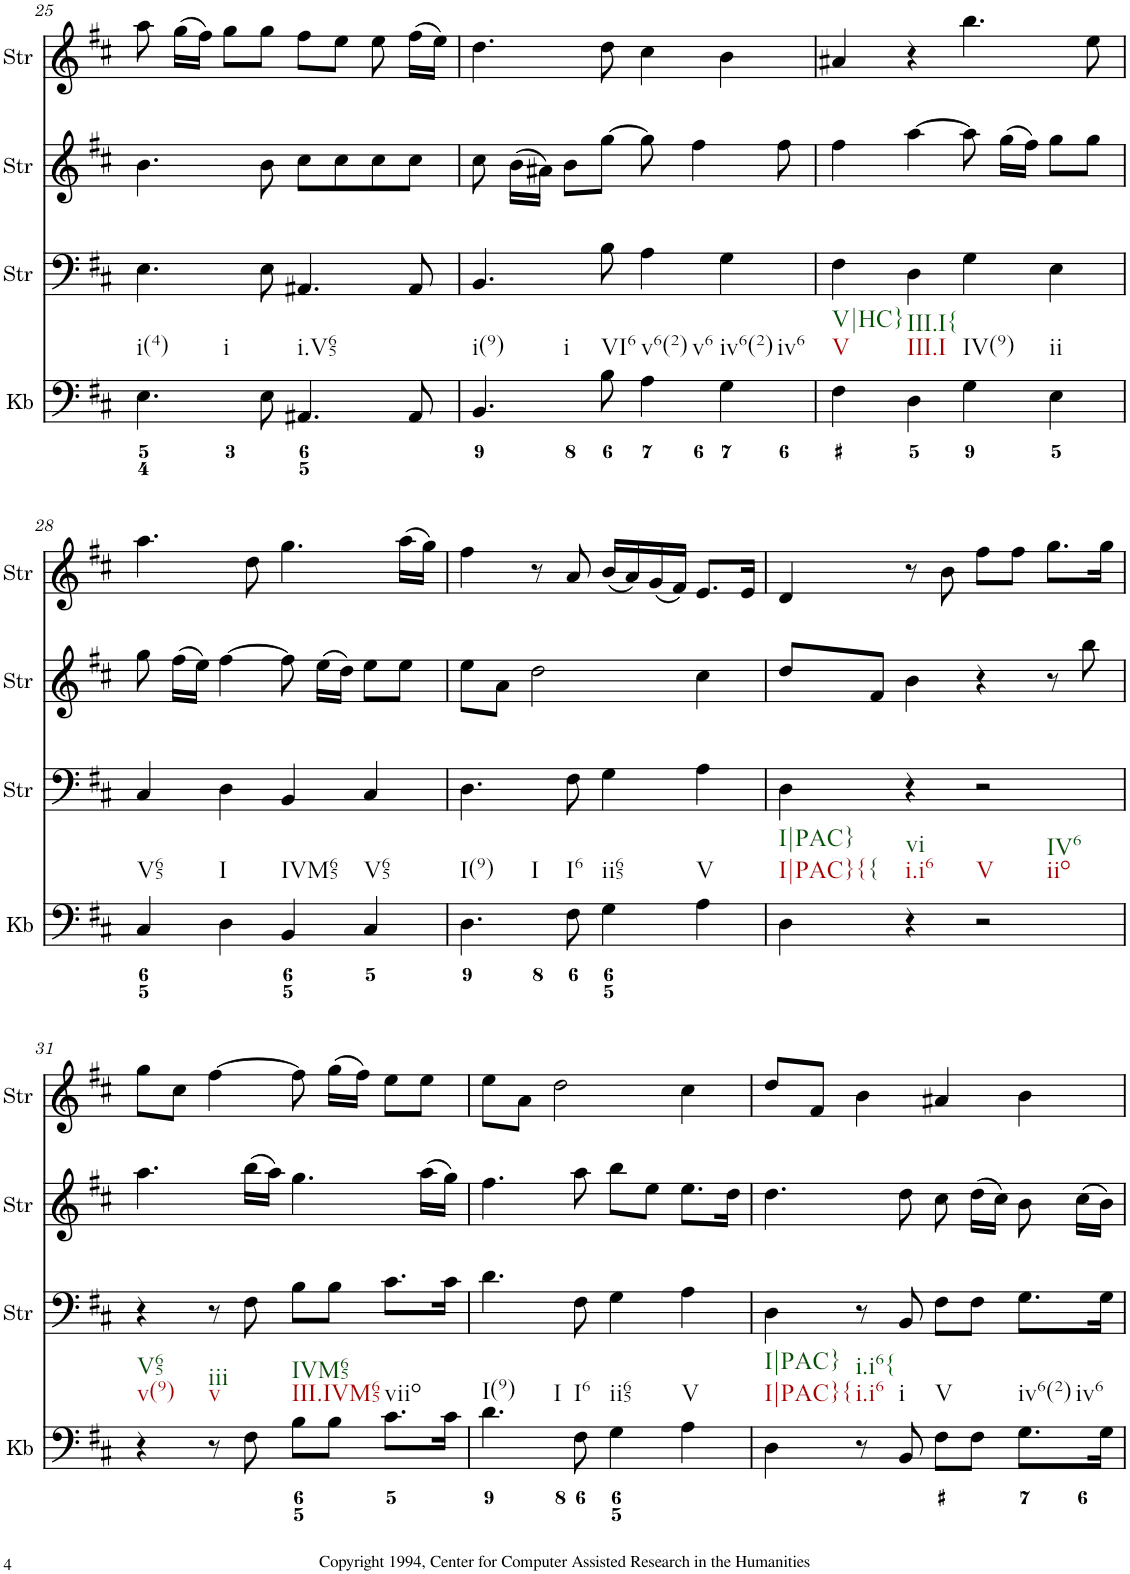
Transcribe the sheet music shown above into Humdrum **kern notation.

**kern	**kern	**kern	**kern
*part4	*part3	*part2	*part1
*staff4	*staff3	*staff2	*staff1
*I"Keyboard	*I"StringInstrument	*I"StringInstrument	*I"StringInstrument
*I'Kb	*I'Str	*I'Str	*I'Str
!!LO:PB:g=z
*clefF4	*clefF4	*clefG2	*clefG2
*k[f#c#]	*k[f#c#]	*k[f#c#]	*k[f#c#]
*M4/4	*M4/4	*M4/4	*M4/4
=25	=25	=25	=25
!LO:TX:b:t=i(4)	!	!	!
!LO:TX:b:t=i	!	!	!
4.E\	4.E\	4.b\	8aa\
.	.	.	(16gg\LL
.	.	.	16ff#\JJ)
.	.	.	8gg\L
8E\	8E\	8b\	8gg\J
!LO:TX:b:t=i.V65	!	!	!
4.AA#X/	4.AA#X/	8cc#\L	8ff#\L
.	.	8cc#\	8ee\J
.	.	8cc#\	8ee\
8AA#/	8AA#/	8cc#\J	(16ff#\LL
.	.	.	16ee\JJ)
=26	=26	=26	=26
!LO:TX:b:t=i(9)	!	!	!
!LO:TX:b:t=i	!	!	!
4.BB/	4.BB/	8cc#\	4.dd\
.	.	(16b\LL	.
.	.	16a#X\JJ)	.
.	.	8b\L	.
!LO:TX:b:t=VI6	!	!	!
8B\	8B\	[8gg\J	8dd\
!LO:TX:b:t=v6(2)	!	!	!
!LO:TX:b:t=v6	!	!	!
4A\	4A\	8gg\]	4cc#\
.	.	4ff#\	.
!LO:TX:b:t=iv6(2)	!	!	!
!LO:TX:b:t=iv6	!	!	!
4G\	4G\	.	4b\
.	.	8ff#\	.
=27	=27	=27	=27
!LO:TX:b:t=V	!	!	!
!LO:TX:b:t=V|HC}	!	!	!
4F#\	4F#\	4ff#\	4a#X/
!LO:TX:b:t=III.I	!	!	!
!LO:TX:b:t=III.I{	!	!	!
4D\	4D\	[4aa\	4r
!LO:TX:b:t=IV(9)	!	!	!
4G\	4G\	8aa\]	4.bb\
.	.	(16gg\LL	.
.	.	16ff#\JJ)	.
!LO:TX:b:t=ii	!	!	!
4E\	4E\	8gg\L	.
.	.	8gg\J	8ee\
!!LO:LB:g=z
=28	=28	=28	=28
!LO:TX:b:t=V65	!	!	!
4C#/	4C#/	8gg\	4.aa\
.	.	(16ff#\LL	.
.	.	16ee\JJ)	.
!LO:TX:b:t=I	!	!	!
4D\	4D\	[4ff#\	.
.	.	.	8dd\
!LO:TX:b:t=IVM65	!	!	!
4BB/	4BB/	8ff#\]	4.gg\
.	.	(16ee\LL	.
.	.	16dd\JJ)	.
!LO:TX:b:t=V65	!	!	!
4C#/	4C#/	8ee\L	.
.	.	8ee\J	(16aa\LL
.	.	.	16gg\JJ)
=29	=29	=29	=29
!LO:TX:b:t=I(9)	!	!	!
!LO:TX:b:t=I	!	!	!
4.D\	4.D\	8ee\L	4ff#\
.	.	8a\J	.
.	.	2dd\	8r
!LO:TX:b:t=I6	!	!	!
8F#\	8F#\	.	8a/
!LO:TX:b:t=ii65	!	!	!
4G\	4G\	.	(16b/LL
.	.	.	16a/)
.	.	.	(16g/
.	.	.	16f#/JJ)
!LO:TX:b:t=V	!	!	!
4A\	4A\	4cc#\	8.e/L
.	.	.	16e/Jk
=30	=30	=30	=30
!LO:TX:b:t=I|PAC}{	!	!	!
!LO:TX:b:t=I|PAC}	!	!	!
!LO:TX:b:t={	!	!	!
4D\	4D\	8dd/L	4d/
.	.	8f#/J	.
!LO:TX:b:t=i.i6	!	!	!
!LO:TX:b:t=vi	!	!	!
4r	4r	4b\	8r
.	.	.	8b\
!LO:TX:b:t=V	!	!	!
!LO:TX:b:t=iio	!	!	!
!LO:TX:b:t=IV6	!	!	!
2r	2r	4r	8ff#\L
.	.	.	8ff#\J
.	.	8r	8.gg\L
.	.	8bb\	.
.	.	.	16gg\Jk
!!LO:LB:g=z
=31	=31	=31	=31
!LO:TX:b:t=v(9)	!	!	!
!LO:TX:b:t=V65	!	!	!
4r	4r	4.aa\	8gg\L
.	.	.	8cc#\J
!LO:TX:b:t=v	!	!	!
!LO:TX:b:t=iii	!	!	!
8r	8r	.	[4ff#\
8F#\	8F#\	(16bb\LL	.
.	.	16aa\JJ)	.
!LO:TX:b:t=III.IVM65	!	!	!
!LO:TX:b:t=IVM65	!	!	!
8B\L	8B\L	4.gg\	8ff#\]
8B\J	8B\J	.	(16gg\LL
.	.	.	16ff#\JJ)
!LO:TX:b:t=viio	!	!	!
8.c#\L	8.c#\L	.	8ee\L
.	.	(16aa\LL	8ee\J
16c#\Jk	16c#\Jk	16gg\JJ)	.
=32	=32	=32	=32
!LO:TX:b:t=I(9)	!	!	!
!LO:TX:b:t=I	!	!	!
4.d\	4.d\	4.ff#\	8ee\L
.	.	.	8a\J
.	.	.	2dd\
!LO:TX:b:t=I6	!	!	!
8F#\	8F#\	8aa\	.
!LO:TX:b:t=ii65	!	!	!
4G\	4G\	8bb\L	.
.	.	8ee\J	.
!LO:TX:b:t=V	!	!	!
4A\	4A\	8.ee\L	4cc#\
.	.	16dd\Jk	.
=33	=33	=33	=33
!LO:TX:b:t=I|PAC}{	!	!	!
!LO:TX:b:t=I|PAC}	!	!	!
4D\	4D\	4.dd\	8dd/L
.	.	.	8f#/J
!LO:TX:b:t=i.i6	!	!	!
!LO:TX:b:t=i.i6{	!	!	!
8r	8r	.	4b\
!LO:TX:b:t=i	!	!	!
8BB/	8BB/	8dd\	.
!LO:TX:b:t=V	!	!	!
8F#\L	8F#\L	8cc#\	4a#X/
8F#\J	8F#\J	(16dd\LL	.
.	.	16cc#\JJ)	.
!LO:TX:b:t=iv6(2)	!	!	!
!LO:TX:b:t=iv6	!	!	!
8.G\L	8.G\L	8b\	4b\
.	.	(16cc#\LL	.
16G\Jk	16G\Jk	16b\JJ)	.
=	=	=	=
*-	*-	*-	*-
